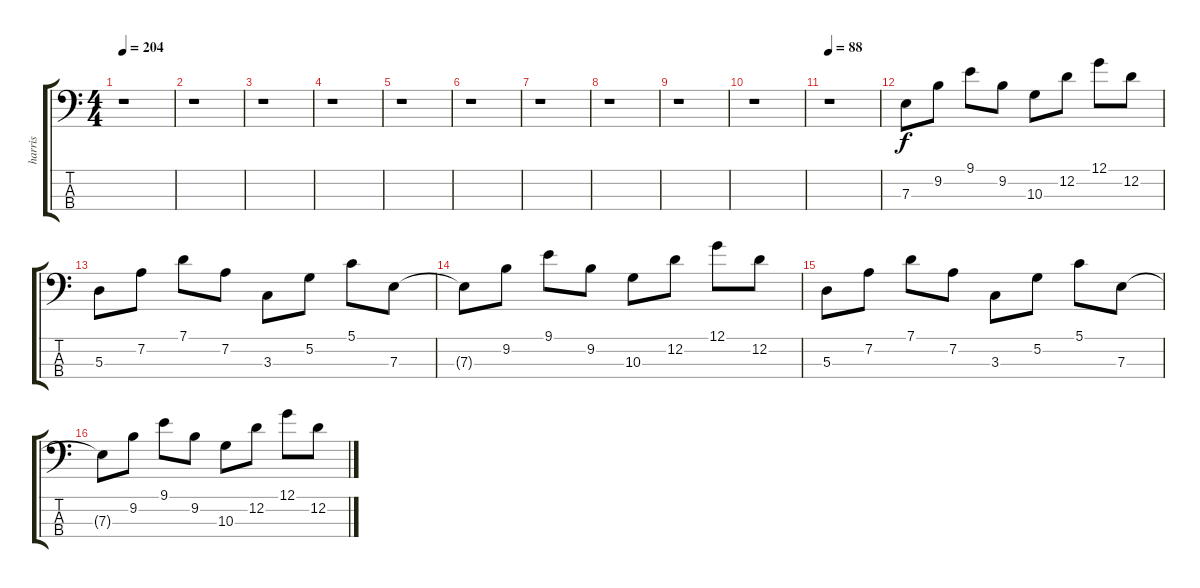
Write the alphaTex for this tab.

\track ("harris" "harris") {instrument electricbassfinger}
\staff {score tabs}
\tuning (G2 D2 A1 E1) {hide}
\ts (4 4)
\tempo 204
\clef f4
\ks c
r.1{dy f} |
r.1 |
r.1 |
r.1 |
r.1 |
r.1 |
r.1 |
r.1 |
r.1 |
r.1 |
\tempo 88
r.1 |
7.3.8 9.2.8 9.1.8 9.2.8 10.3.8 12.2.8 12.1.8 12.2.8 |
5.3.8 7.2.8 7.1.8 7.2.8 3.3.8 5.2.8 5.1.8 7.3.8 |
7.3{t}.8 9.2.8 9.1.8 9.2.8 10.3.8 12.2.8 12.1.8 12.2.8 |
5.3.8 7.2.8 7.1.8 7.2.8 3.3.8 5.2.8 5.1.8 7.3.8 |
7.3{t}.8 9.2.8 9.1.8 9.2.8 10.3.8 12.2.8 12.1.8 12.2.8
